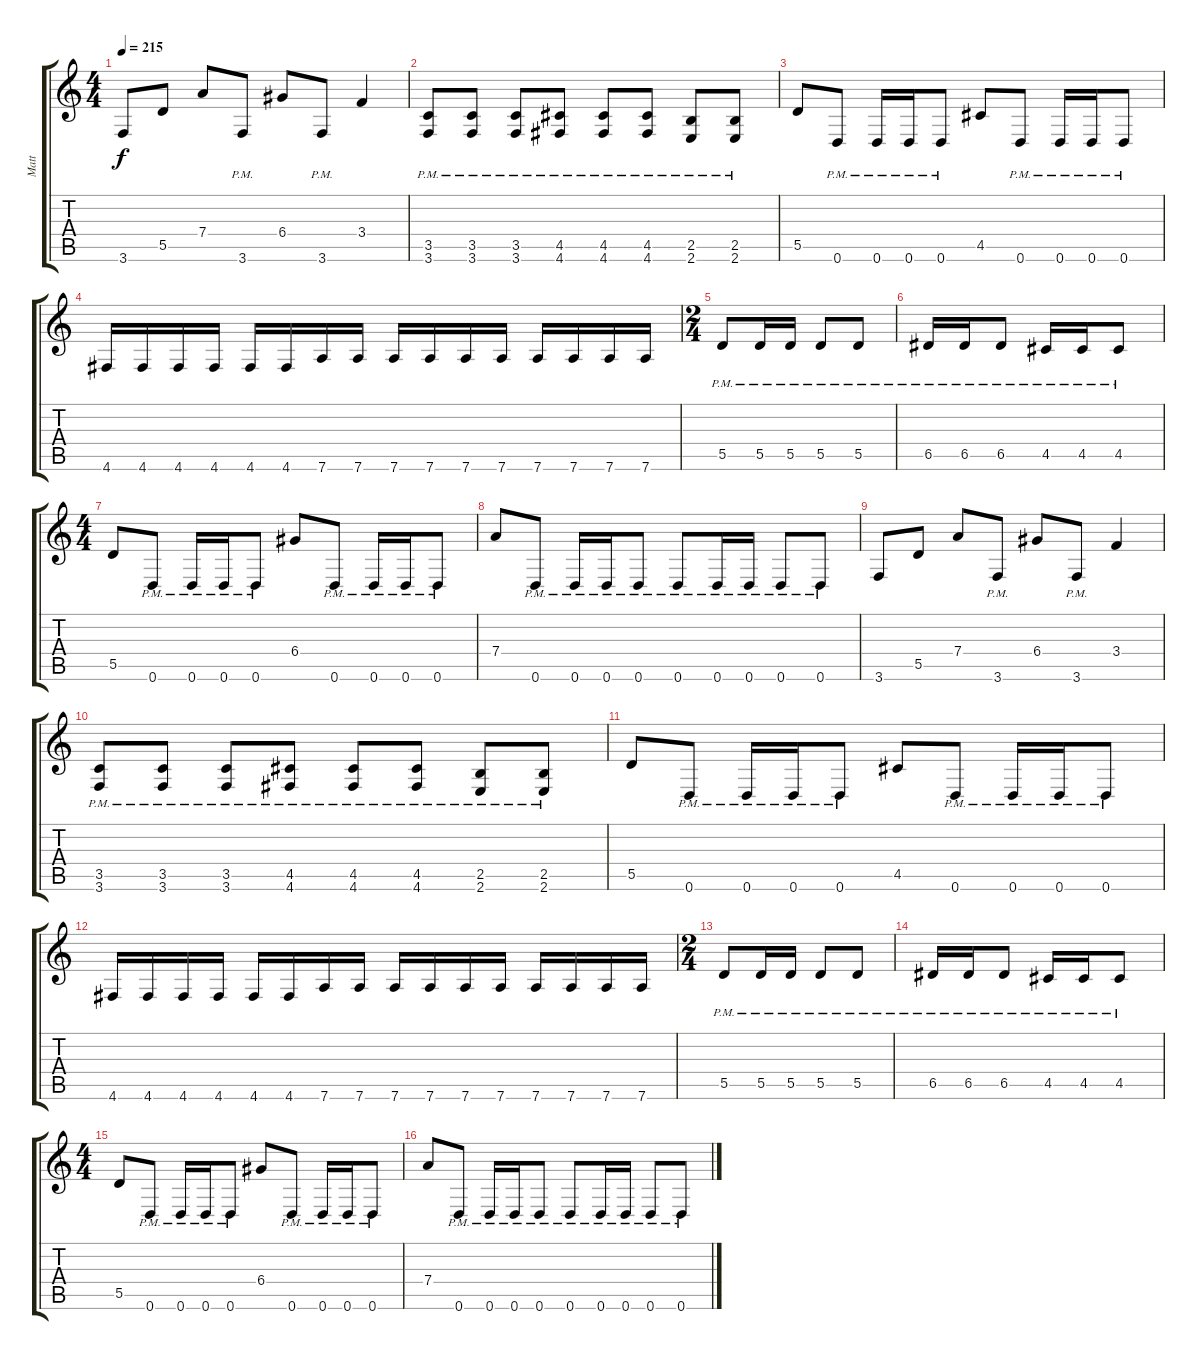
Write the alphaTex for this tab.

\track ("Matt" "Matt") {instrument distortionguitar}
\staff {score tabs}
\tuning (E4 B3 G3 D3 A2 D2) {hide}
\ts (4 4)
\tempo 215
\clef g2
\ks c
3.6.8{dy f} 5.5.8 7.4.8 3.6{pm}.8 6.4.8 3.6{pm}.8 3.4.4 |
(3.5{pm} 3.6{pm}).8 (3.5{pm} 3.6{pm}).8 (3.5{pm} 3.6{pm}).8 (4.5{pm} 4.6{pm}).8 (4.5{pm} 4.6{pm}).8 (4.5{pm} 4.6{pm}).8 (2.5{pm} 2.6{pm}).8 (2.5{pm} 2.6{pm}).8 |
5.5.8 0.6{pm}.8 0.6{pm}.16 0.6{pm}.16 0.6{pm}.8 4.5.8 0.6{pm}.8 0.6{pm}.16 0.6{pm}.16 0.6{pm}.8 |
4.6.16 4.6.16 4.6.16 4.6.16 4.6.16 4.6.16 7.6.16 7.6.16 7.6.16 7.6.16 7.6.16 7.6.16 7.6.16 7.6.16 7.6.16 7.6.16 |
\ts (2 4)
5.5{pm}.8 5.5{pm}.16 5.5{pm}.16 5.5{pm}.8 5.5{pm}.8 |
6.5{pm}.16 6.5{pm}.16 6.5{pm}.8 4.5{pm}.16 4.5{pm}.16 4.5{pm}.8 |
\ts (4 4)
5.5.8 0.6{pm}.8 0.6{pm}.16 0.6{pm}.16 0.6{pm}.8 6.4.8 0.6{pm}.8 0.6{pm}.16 0.6{pm}.16 0.6{pm}.8 |
7.4.8 0.6{pm}.8 0.6{pm}.16 0.6{pm}.16 0.6{pm}.8 0.6{pm}.8 0.6{pm}.16 0.6{pm}.16 0.6{pm}.8 0.6{pm}.8 |
3.6.8 5.5.8 7.4.8 3.6{pm}.8 6.4.8 3.6{pm}.8 3.4.4 |
(3.5{pm} 3.6{pm}).8 (3.5{pm} 3.6{pm}).8 (3.5{pm} 3.6{pm}).8 (4.5{pm} 4.6{pm}).8 (4.5{pm} 4.6{pm}).8 (4.5{pm} 4.6{pm}).8 (2.5{pm} 2.6{pm}).8 (2.5{pm} 2.6{pm}).8 |
5.5.8 0.6{pm}.8 0.6{pm}.16 0.6{pm}.16 0.6{pm}.8 4.5.8 0.6{pm}.8 0.6{pm}.16 0.6{pm}.16 0.6{pm}.8 |
4.6.16 4.6.16 4.6.16 4.6.16 4.6.16 4.6.16 7.6.16 7.6.16 7.6.16 7.6.16 7.6.16 7.6.16 7.6.16 7.6.16 7.6.16 7.6.16 |
\ts (2 4)
5.5{pm}.8 5.5{pm}.16 5.5{pm}.16 5.5{pm}.8 5.5{pm}.8 |
6.5{pm}.16 6.5{pm}.16 6.5{pm}.8 4.5{pm}.16 4.5{pm}.16 4.5{pm}.8 |
\ts (4 4)
5.5.8 0.6{pm}.8 0.6{pm}.16 0.6{pm}.16 0.6{pm}.8 6.4.8 0.6{pm}.8 0.6{pm}.16 0.6{pm}.16 0.6{pm}.8 |
7.4.8 0.6{pm}.8 0.6{pm}.16 0.6{pm}.16 0.6{pm}.8 0.6{pm}.8 0.6{pm}.16 0.6{pm}.16 0.6{pm}.8 0.6{pm}.8
